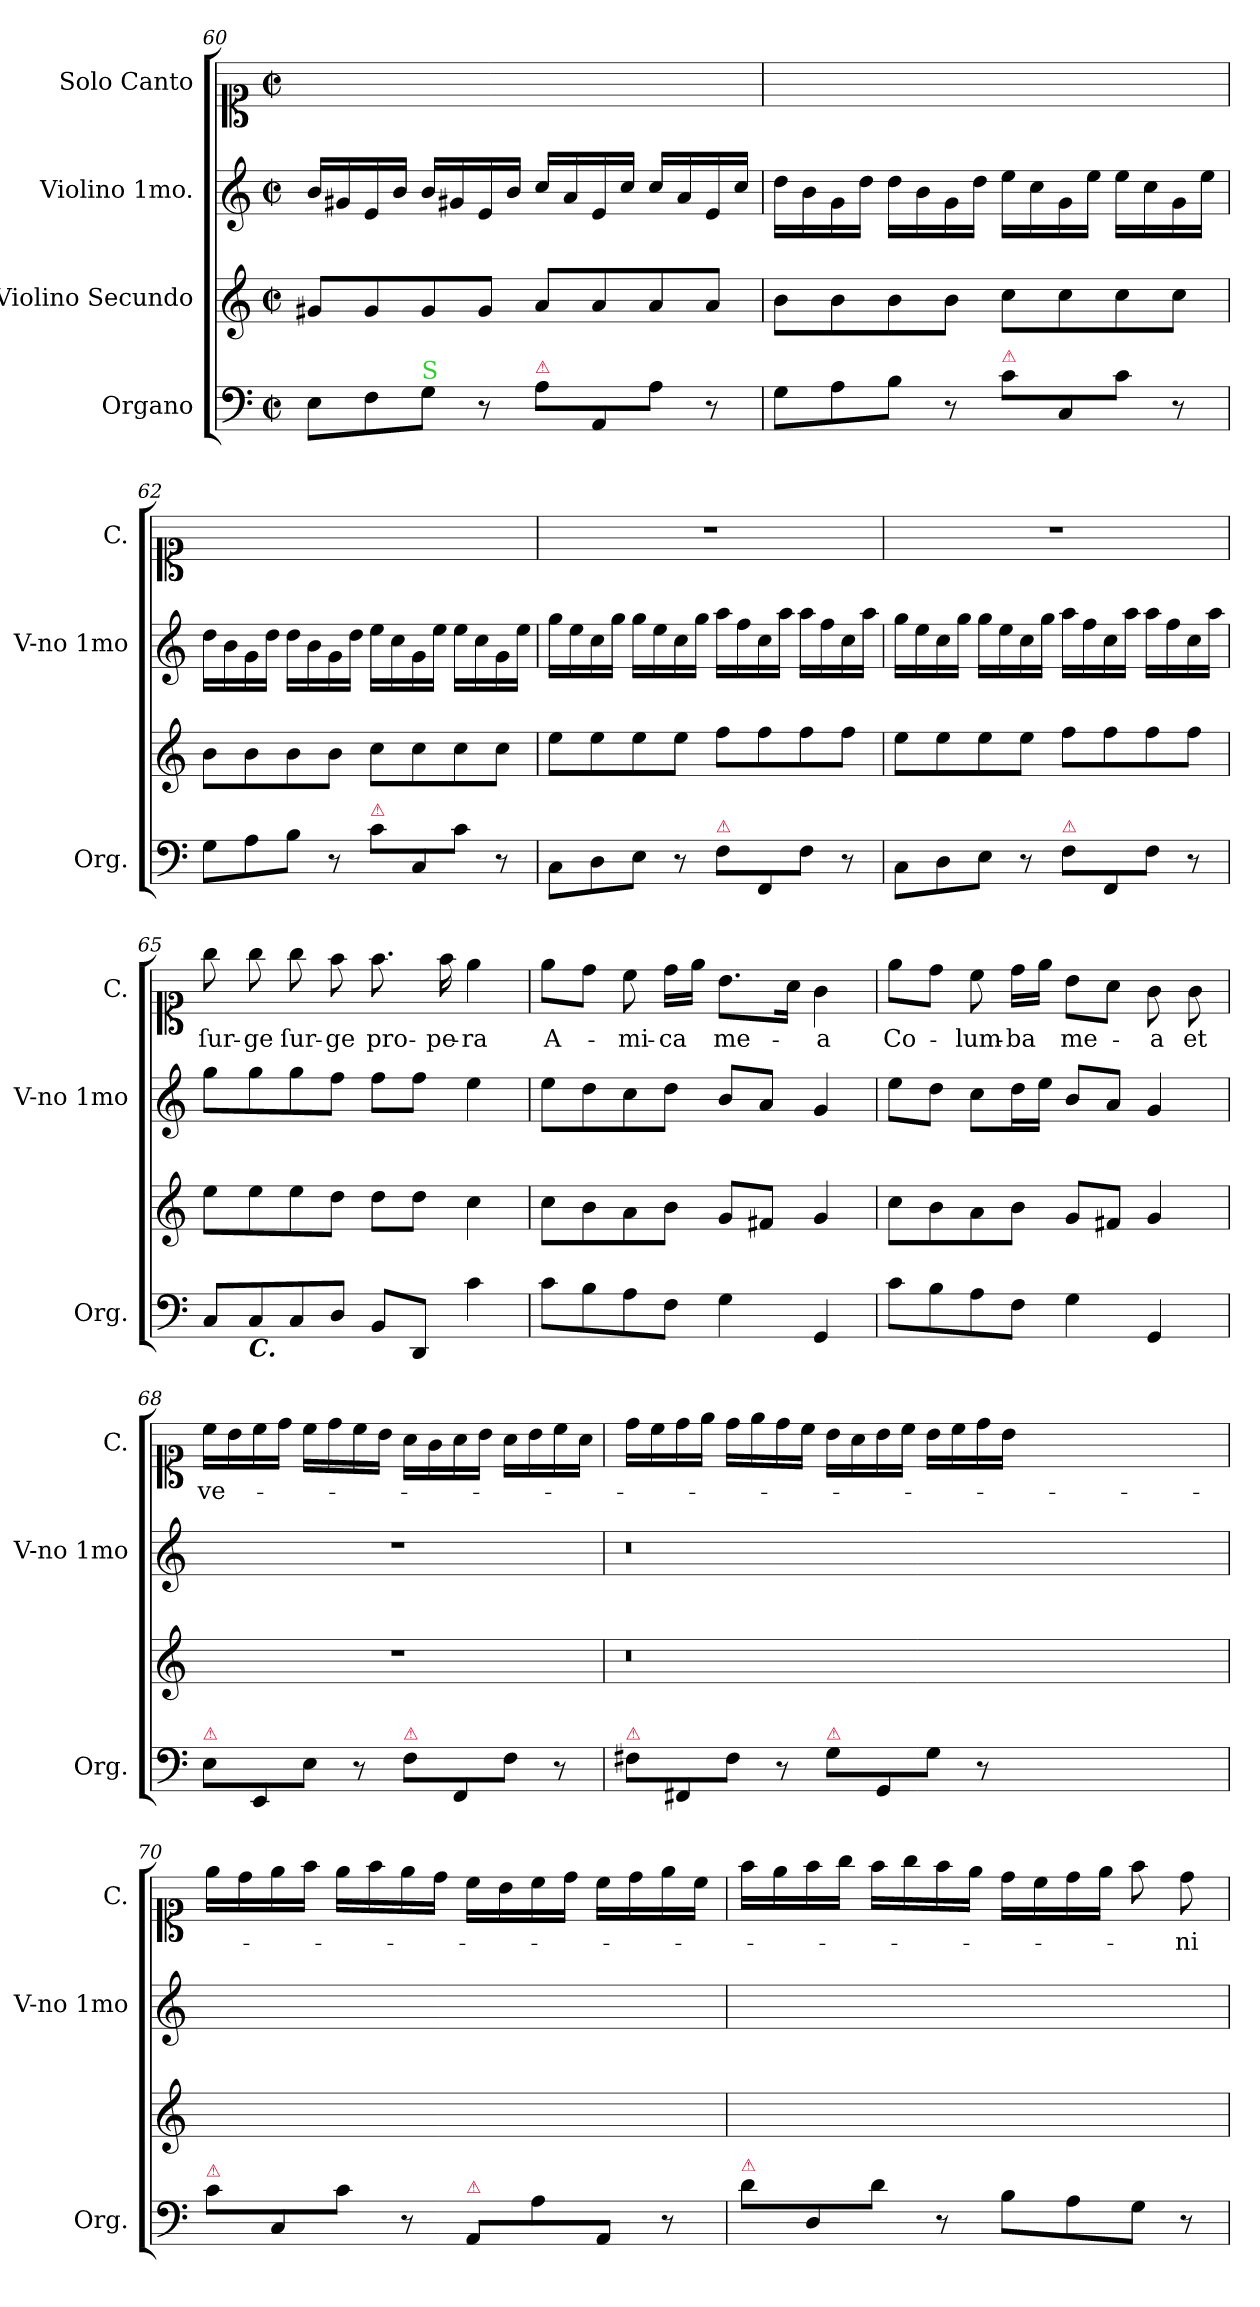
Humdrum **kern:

**kern	**kern	**kern	**kern	**text
*part4	*part3	*part2	*part1	*part1
*staff4	*staff3	*staff2	*staff1	*staff1
*I"Organo	*I"Violino Secundo	*I"Violino 1mo.	*I"Solo Canto	*
*I'Org.	*	*I'V-no 1mo	*I'C.	*
*clefF4	*clefG2	*clefG2	*clefC1	*
*k[]	*k[]	*k[]	*k[]	*
*M2/2	*M2/2	*M2/2	*M2/2	*
*met(c|)	*met(c|)	*met(c|)	*met(c|)	*
=60	=60	=60	=60	=60
8E\L	8g#X/L	16b/LL	1ryy	.
.	.	16g#X/	.	.
8F\	8g#/	16e/	.	.
.	.	16b/JJ	.	.
!LO:TX:a:color=limegreen:t=S	!	!	!	!
8G\J	8g#/	16b/LL	.	.
.	.	16g#X/	.	.
8r	8g#/J	16e/	.	.
.	.	16b/JJ	.	.
!LO:TX:a:color=crimson:t=⚠	!	!	!	!
8A\L	8a/L	16cc/LL	.	.
.	.	16a/	.	.
8AA/	8a/	16e/	.	.
.	.	16cc/JJ	.	.
8A\J	8a/	16cc/LL	.	.
.	.	16a/	.	.
8r	8a/J	16e/	.	.
.	.	16cc/JJ	.	.
=61	=61	=61	=61	=61
8G\L	8b\L	16dd\LL	1ryy	.
.	.	16b\	.	.
8A\	8b\	16g\	.	.
.	.	16dd\JJ	.	.
8B\J	8b\	16dd\LL	.	.
.	.	16b\	.	.
8r	8b\J	16g\	.	.
.	.	16dd\JJ	.	.
!LO:TX:a:color=crimson:t=⚠	!	!	!	!
8c\L	8cc\L	16ee\LL	.	.
.	.	16cc\	.	.
8C/	8cc\	16g\	.	.
.	.	16ee\JJ	.	.
8c\J	8cc\	16ee\LL	.	.
.	.	16cc\	.	.
8r	8cc\J	16g\	.	.
.	.	16ee\JJ	.	.
=62	=62	=62	=62	=62
8G\L	8b\L	16dd\LL	1ryy	.
.	.	16b\	.	.
8A\	8b\	16g\	.	.
.	.	16dd\JJ	.	.
8B\J	8b\	16dd\LL	.	.
.	.	16b\	.	.
8r	8b\J	16g\	.	.
.	.	16dd\JJ	.	.
!LO:TX:a:color=crimson:t=⚠	!	!	!	!
8c\L	8cc\L	16ee\LL	.	.
.	.	16cc\	.	.
8C/	8cc\	16g\	.	.
.	.	16ee\JJ	.	.
8c\J	8cc\	16ee\LL	.	.
.	.	16cc\	.	.
8r	8cc\J	16g\	.	.
.	.	16ee\JJ	.	.
=63	=63	=63	=63	=63
8C\L	8ee\L	16gg\LL	1r	.
.	.	16ee\	.	.
8D\	8ee\	16cc\	.	.
.	.	16gg\JJ	.	.
8E\J	8ee\	16gg\LL	.	.
.	.	16ee\	.	.
8r	8ee\J	16cc\	.	.
.	.	16gg\JJ	.	.
!LO:TX:a:color=crimson:t=⚠	!	!	!	!
8F\L	8ff\L	16aa\LL	.	.
.	.	16ff\	.	.
8FF/	8ff\	16cc\	.	.
.	.	16aa\JJ	.	.
8F\J	8ff\	16aa\LL	.	.
.	.	16ff\	.	.
8r	8ff\J	16cc\	.	.
.	.	16aa\JJ	.	.
=64	=64	=64	=64	=64
8C\L	8ee\L	16gg\LL	1r	.
.	.	16ee\	.	.
8D\	8ee\	16cc\	.	.
.	.	16gg\JJ	.	.
8E\J	8ee\	16gg\LL	.	.
.	.	16ee\	.	.
8r	8ee\J	16cc\	.	.
.	.	16gg\JJ	.	.
!LO:TX:a:color=crimson:t=⚠	!	!	!	!
8F\L	8ff\L	16aa\LL	.	.
.	.	16ff\	.	.
8FF/	8ff\	16cc\	.	.
.	.	16aa\JJ	.	.
8F\J	8ff\	16aa\LL	.	.
.	.	16ff\	.	.
8r	8ff\J	16cc\	.	.
.	.	16aa\JJ	.	.
=65	=65	=65	=65	=65
8C/L	8ee\L	8gg\L	8gg\	ſur-
!LO:TX:b:Bi:t=C.	!	!	!	!
8C/	8ee\	8gg\	8gg\	-ge
8C/	8ee\	8gg\	8gg\	ſur-
8D/J	8dd\J	8ff\J	8ff\	-ge
8BB/L	8dd\L	8ff\L	8.ff\	pro-
8DD/J	8dd\J	8ff\J	.	.
.	.	.	16ff\	-pe-
4c\	4cc\	4ee\	4ee\	-ra
=66	=66	=66	=66	=66
8c\L	8cc\L	8ee\L	8ee\L	A-
8B\	8b\	8dd\	8dd\J	.
8A\	8a\	8cc\	8cc\	-mi-
8F\J	8b\J	8dd\J	16dd\LL	-ca
.	.	.	16ee\JJ	.
4G\	8g/L	8b/L	8.b\L	me-
.	8f#X/J	8a/J	.	.
.	.	.	16a\Jk	.
4GG/	4g/	4g/	4g\	-a
=67	=67	=67	=67	=67
8c\L	8cc\L	8ee\L	8ee\L	Co-
8B\	8b\	8dd\J	8dd\J	.
8A\	8a\	8cc\L	8cc\	-lum-
8F\J	8b\J	16dd\L	16dd\LL	-ba
.	.	16ee\JJ	16ee\JJ	.
4G\	8g/L	8b/L	8b\L	me-
.	8f#X/J	8a/J	8a\J	.
4GG/	4g/	4g/	8g\	-a
.	.	.	8g\	et
=68	=68	=68	=68	=68
!LO:TX:a:color=crimson:t=⚠	!	!	!	!
8E\L	1r	1r	16cc\LL	ve-
.	.	.	16b\	.
8EE/	.	.	16cc\	.
.	.	.	16dd\JJ	.
8E\J	.	.	16cc\LL	.
.	.	.	16dd\	.
8r	.	.	16cc\	.
.	.	.	16b\JJ	.
!LO:TX:a:color=crimson:t=⚠	!	!	!	!
8F\L	.	.	16a\LL	.
.	.	.	16g\	.
8FF/	.	.	16a\	.
.	.	.	16b\JJ	.
8F\J	.	.	16a\LL	.
.	.	.	16b\	.
8r	.	.	16cc\	.
.	.	.	16a\JJ	.
=69	=69	=69	=69	=69
!LO:TX:a:color=crimson:t=⚠	!	!	!	!
8F#X\L	0.r	0.r	16dd\LL	.
.	.	.	16cc\	.
8FF#X/	.	.	16dd\	.
.	.	.	16ee\JJ	.
8F#\J	.	.	16dd\LL	.
.	.	.	16ee\	.
8r	.	.	16dd\	.
.	.	.	16cc\JJ	.
!LO:TX:a:color=crimson:t=⚠	!	!	!	!
8G\L	.	.	16b\LL	.
.	.	.	16a\	.
8GG/	.	.	16b\	.
.	.	.	16cc\JJ	.
8G\J	.	.	16b\LL	.
.	.	.	16cc\	.
8r	.	.	16dd\	.
.	.	.	16b\JJ	.
0ryy	.	.	0ryy	.
=70	=70	=70	=70	=70
!LO:TX:a:color=crimson:t=⚠	!	!	!	!
8c\L	1ryy	1ryy	16ee\LL	.
.	.	.	16dd\	.
8C/	.	.	16ee\	.
.	.	.	16ff\JJ	.
8c\J	.	.	16ee\LL	.
.	.	.	16ff\	.
8r	.	.	16ee\	.
.	.	.	16dd\JJ	.
!LO:TX:a:color=crimson:t=⚠	!	!	!	!
8AA/L	.	.	16cc\LL	.
.	.	.	16b\	.
8A\	.	.	16cc\	.
.	.	.	16dd\JJ	.
8AA/J	.	.	16cc\LL	.
.	.	.	16dd\	.
8r	.	.	16ee\	.
.	.	.	16cc\JJ	.
=71	=71	=71	=71	=71
!LO:TX:a:color=crimson:t=⚠	!	!	!	!
8d\L	1ryy	1ryy	16ff\LL	.
.	.	.	16ee\	.
8D/	.	.	16ff\	.
.	.	.	16gg\JJ	.
8d\J	.	.	16ff\LL	.
.	.	.	16gg\	.
8r	.	.	16ff\	.
.	.	.	16ee\JJ	.
8B\L	.	.	16dd\LL	.
.	.	.	16cc\	.
8A\	.	.	16dd\	.
.	.	.	16ee\JJ	.
8G\J	.	.	8ff\	.
8r	.	.	8dd\	-ni
=	=	=	=	=
*-	*-	*-	*-	*-
